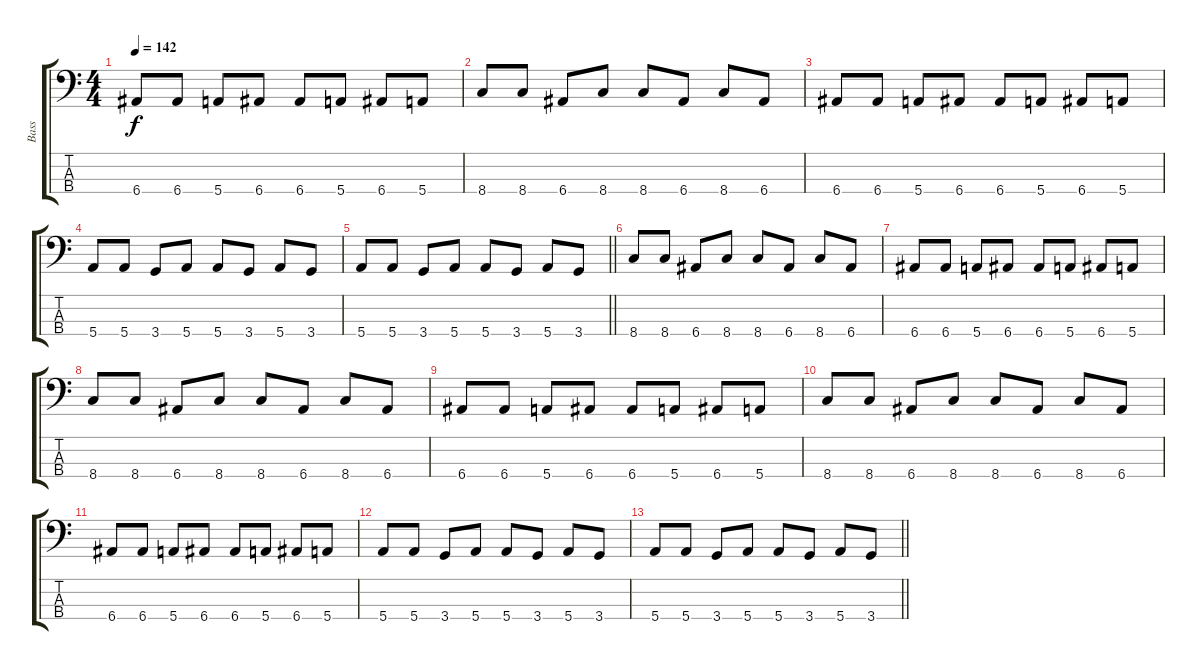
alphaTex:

\track ("Bass" "Bass") {instrument electricbassfinger}
\staff {score tabs}
\tuning (G2 D2 A1 E1) {hide}
\ts (4 4)
\tempo 142
\clef f4
\ks c
6.4.8{dy f} 6.4.8 5.4.8 6.4.8 6.4.8 5.4.8 6.4.8 5.4.8 |
8.4.8 8.4.8 6.4.8 8.4.8 8.4.8 6.4.8 8.4.8 6.4.8 |
6.4.8 6.4.8 5.4.8 6.4.8 6.4.8 5.4.8 6.4.8 5.4.8 |
5.4.8 5.4.8 3.4.8 5.4.8 5.4.8 3.4.8 5.4.8 3.4.8 |
\barLineRight lightlight
5.4.8 5.4.8 3.4.8 5.4.8 5.4.8 3.4.8 5.4.8 3.4.8 |
8.4.8 8.4.8 6.4.8 8.4.8 8.4.8 6.4.8 8.4.8 6.4.8 |
6.4.8 6.4.8 5.4.8 6.4.8 6.4.8 5.4.8 6.4.8 5.4.8 |
8.4.8 8.4.8 6.4.8 8.4.8 8.4.8 6.4.8 8.4.8 6.4.8 |
6.4.8 6.4.8 5.4.8 6.4.8 6.4.8 5.4.8 6.4.8 5.4.8 |
8.4.8 8.4.8 6.4.8 8.4.8 8.4.8 6.4.8 8.4.8 6.4.8 |
6.4.8 6.4.8 5.4.8 6.4.8 6.4.8 5.4.8 6.4.8 5.4.8 |
5.4.8 5.4.8 3.4.8 5.4.8 5.4.8 3.4.8 5.4.8 3.4.8 |
\barLineRight lightlight
5.4.8 5.4.8 3.4.8 5.4.8 5.4.8 3.4.8 5.4.8 3.4.8
